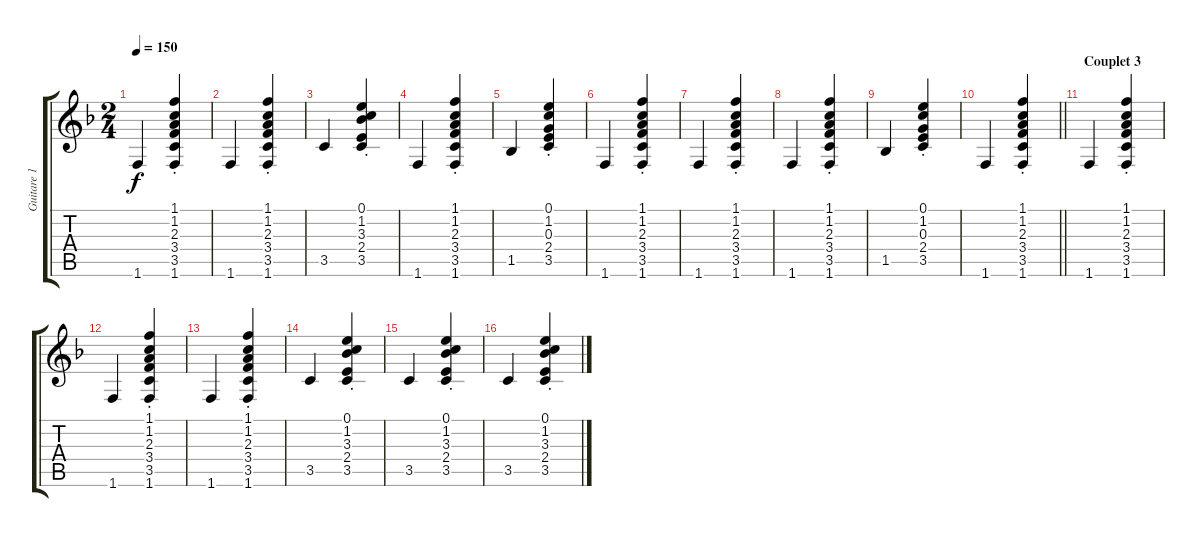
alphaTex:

\track ("Guitare 1" "Guitare 1") {instrument acousticguitarsteel}
\staff {score tabs}
\tuning (E4 B3 G3 D3 A2 E2) {hide}
\ts (2 4)
\tempo 150
\clef g2
\ks f
1.6.4{dy f} (1.1{st} 1.2{st} 2.3{st} 3.4{st} 3.5{st} 1.6{st}).4 |
1.6.4 (1.1{st} 1.2{st} 2.3{st} 3.4{st} 3.5{st} 1.6{st}).4 |
3.5.4 (0.1{st} 1.2{st} 3.3{st} 2.4{st} 3.5{st}).4 |
1.6.4 (1.1{st} 1.2{st} 2.3{st} 3.4{st} 3.5{st} 1.6{st}).4 |
1.5.4 (0.1{st} 1.2{st} 0.3{st} 2.4{st} 3.5{st}).4 |
1.6.4 (1.1{st} 1.2{st} 2.3{st} 3.4{st} 3.5{st} 1.6{st}).4 |
1.6.4 (1.1{st} 1.2{st} 2.3{st} 3.4{st} 3.5{st} 1.6{st}).4 |
1.6.4 (1.1{st} 1.2{st} 2.3{st} 3.4{st} 3.5{st} 1.6{st}).4 |
1.5.4 (0.1{st} 1.2{st} 0.3{st} 2.4{st} 3.5{st}).4 |
\barLineRight lightlight
1.6.4 (1.1{st} 1.2{st} 2.3{st} 3.4{st} 3.5{st} 1.6{st}).4 |
\section ("" "Couplet 3")
1.6.4 (1.1{st} 1.2{st} 2.3{st} 3.4{st} 3.5{st} 1.6{st}).4 |
1.6.4 (1.1{st} 1.2{st} 2.3{st} 3.4{st} 3.5{st} 1.6{st}).4 |
1.6.4 (1.1{st} 1.2{st} 2.3{st} 3.4{st} 3.5{st} 1.6{st}).4 |
3.5.4 (0.1{st} 1.2{st} 3.3{st} 2.4{st} 3.5{st}).4 |
3.5.4 (0.1{st} 1.2{st} 3.3{st} 2.4{st} 3.5{st}).4 |
3.5.4 (0.1{st} 1.2{st} 3.3{st} 2.4{st} 3.5{st}).4
